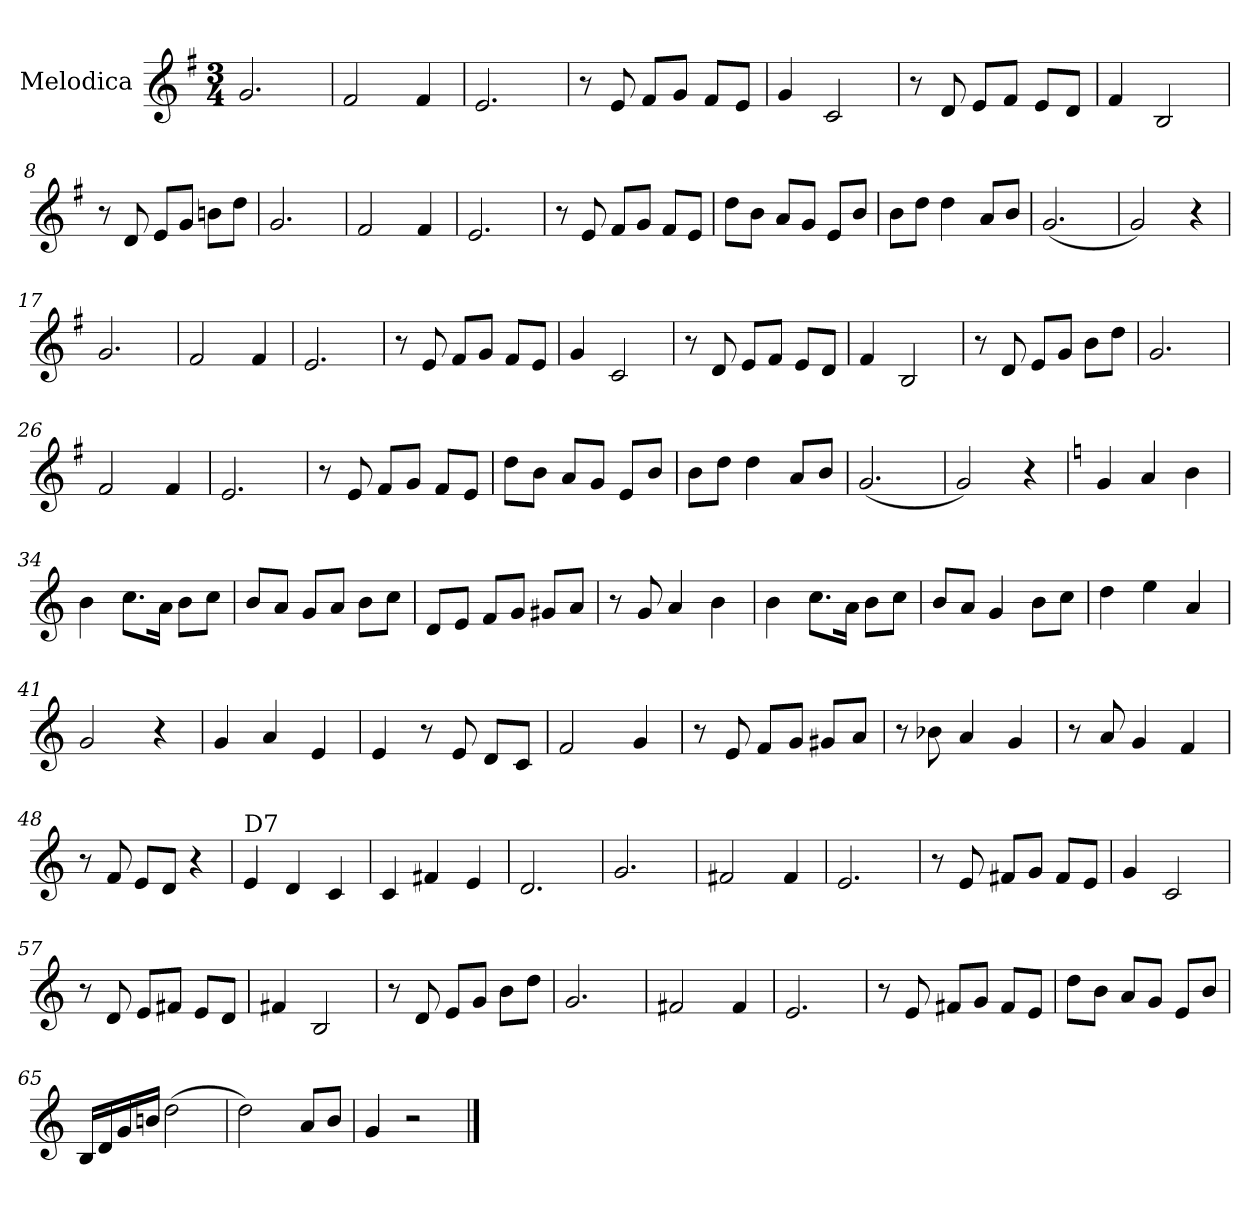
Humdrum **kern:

**kern
*part1
*staff1
*I"Melodica
*clefG2
*k[f#]
*M3/4
=1
2.g/
=2
2f#/
4f#/
=3
2.e/
=4
8r
8e/
8f#/L
8g/J
8f#/L
8e/J
=5
4g/
2c/
!!LO:LB:g=z
=6
8r
8d/
8e/L
8f#/J
8e/L
8d/J
=7
4f#/
2B/
=8
8r
8d/
8e/L
8g/J
8bn\L
8dd\J
=9
2.g/
=10
2f#/
4f#/
!!LO:LB:g=z
=11
2.e/
=12
8r
8e/
8f#/L
8g/J
8f#/L
8e/J
=13
8dd\L
8b\J
8a/L
8g/J
8e/L
8b/J
=14
8b\L
8dd\J
4dd\
8a/L
8b/J
=15
(2.g/
!!LO:LB:g=z
=16
2g/)
4r
=17
2.g/
=18
2f#/
4f#/
=19
2.e/
=20
8r
8e/
8f#/L
8g/J
8f#/L
8e/J
=21
4g/
2c/
!!LO:LB:g=z
=22
8r
8d/
8e/L
8f#/J
8e/L
8d/J
=23
4f#/
2B/
=24
8r
8d/
8e/L
8g/J
8b\L
8dd\J
=25
2.g/
=26
2f#/
4f#/
!!LO:LB:g=z
=27
2.e/
=28
8r
8e/
8f#/L
8g/J
8f#/L
8e/J
=29
8dd\L
8b\J
8a/L
8g/J
8e/L
8b/J
=30
8b\L
8dd\J
4dd\
8a/L
8b/J
=31
(2.g/
!!LO:LB:g=z
=32
2g/)
4r
=33
*k[]
4g/
4a/
4b\
=34
4b\
8.cc\L
16a\Jk
8b\L
8cc\J
=35
8b/L
8a/J
8g/L
8a/J
8b\L
8cc\J
!!LO:LB:g=z
=36
8d/L
8e/J
8f/L
8g/J
8g#X/L
8a/J
=37
8r
8g/
4a/
4b\
=38
4b\
8.cc\L
16a\Jk
8b\L
8cc\J
=39
8b/L
8a/J
4g/
8b\L
8cc\J
!!LO:PB:g=z
=40
4dd\
4ee\
4a/
=41
2g/
4r
=42
4g/
4a/
4e/
=43
4e/
8r
8e/
8d/L
8c/J
=44
2f/
4g/
!!LO:LB:g=z
=45
8r
8e/
8f/L
8g/J
8g#X/L
8a/J
=46
8r
8b-X\
4a/
4g/
=47
8r
8a/
4g/
4f/
=48
8r
8f/
8e/L
8d/J
4r
!!LO:LB:g=z
=49
!LO:TX:a:t=D7
4e/
4d/
4c/
=50
4c/
4f#X/
4e/
=51
2.d/
=52
2.g/
=53
2f#X/
4f#/
=54
2.e/
!!LO:LB:g=z
=55
8r
8e/
8f#X/L
8g/J
8f#/L
8e/J
=56
4g/
2c/
=57
8r
8d/
8e/L
8f#X/J
8e/L
8d/J
=58
4f#X/
2B/
!!LO:LB:g=z
=59
8r
8d/
8e/L
8g/J
8b\L
8dd\J
=60
2.g/
=61
2f#X/
4f#/
=62
2.e/
=63
8r
8e/
8f#X/L
8g/J
8f#/L
8e/J
!!LO:LB:g=z
=64
8dd\L
8b\J
8a/L
8g/J
8e/L
8b/J
=65
16B/LL
16d/
16g/
16bn/JJ
(2dd\
=66
2dd\)
8a/L
8b/J
=67
4g/
2r
==
*-
